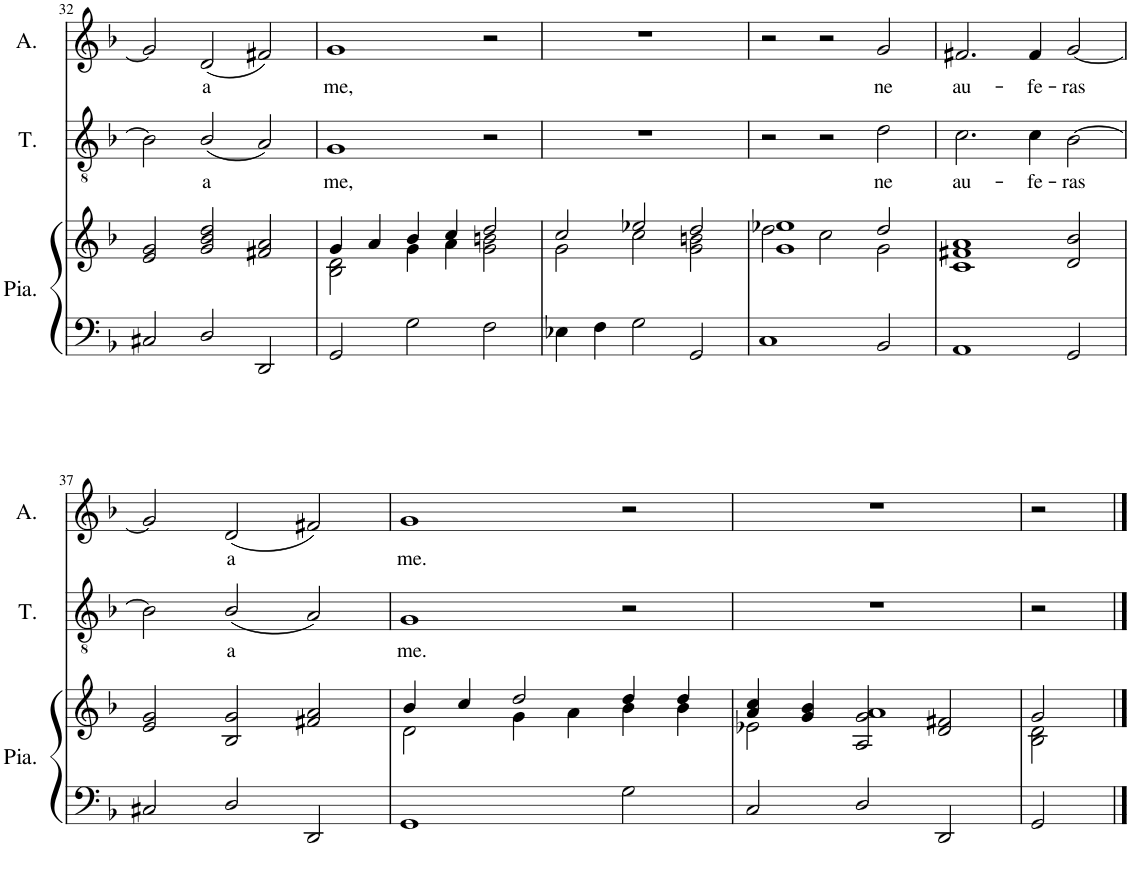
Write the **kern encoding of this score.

**kern	**kern	**kern	**text	**kern	**text
*part3	*part3	*part2	*part2	*part1	*part1
*staff4	*staff3	*staff2	*staff2	*staff1	*staff1
*I"Piano	*	*I"Ténor	*	*I"Alto	*
*I'Pia.	*	*I'T.	*	*I'A.	*
!!LO:PB:g=z
*clefF4	*clefG2	*clefGv2	*	*clefG2	*
*k[b-]	*k[b-]	*k[b-]	*	*k[b-]	*
*M3/2	*M3/2	*M3/2	*	*M3/2	*
=32	=32	=32	=32	=32	=32
*	*^	*	*	*	*
2C#X/	2e/ 2g/	1ryy	2B-\]	.	2g/]	.
!	!	!	!	!LO:LY:b	!	!LO:LY:b
2D/	2g/ 2b-/ 2dd/	.	(2B-/	a	(2d/	a
2DD/	2a/	2f#X/	2A/)	.	2f#X/)	.
=33	=33	=33	=33	=33	=33	=33
!	!	!	!	!LO:LY:b	!	!LO:LY:b
2GG/	4g/	2B-\ 2d\	1G	me,	1g	me,
.	4a/	.	.	.	.	.
2G\	4b-/	4g\	.	.	.	.
.	4cc/	4a\	.	.	.	.
2F\	2dd/	2g\ 2bn\	2r	.	2r	.
=34	=34	=34	=34	=34	=34	=34
4E-X\	2cc/	2g\	1.r	.	1.r	.
4F\	.	.	.	.	.	.
2G\	2ee-X/	2cc\	.	.	.	.
2GG/	2dd/	2g\ 2bn\	.	.	.	.
=35	=35	=35	=35	=35	=35	=35
1C	1g 1ee-X	2dd\	2r	.	2r	.
.	.	2cc\	2r	.	2r	.
!	!	!	!	!LO:LY:b	!	!LO:LY:b
2BB-/	2dd/	2g\	2d\	ne	2g/	ne
=36	=36	=36	=36	=36	=36	=36
!	!	!	!	!LO:LY:b	!	!LO:LY:b
1AA	1f#X 1a	1c	2.c\	au-	2.f#X/	au-
!	!	!	!	!LO:LY:b	!	!LO:LY:b
.	.	.	4c\	-fe-	4f#/	-fe-
!	!	!	!	!LO:LY:b	!	!LO:LY:b
2GG/	2d/ 2b-/	2ryy	[2B-\	-ras	[2g/	-ras
*	*v	*v	*	*	*	*
!!LO:LB:g=z
=37	=37	=37	=37	=37	=37
2C#X/	2e/ 2g/	2B-\]	.	2g/]	.
!	!	!	!LO:LY:b	!	!LO:LY:b
2D/	2B-/ 2g/	(2B-/	a	(2d/	a
2DD/	2f#X/ 2a/	2A/)	.	2f#X/)	.
=38	=38	=38	=38	=38	=38
*	*^	*	*	*	*
!	!	!	!	!LO:LY:b	!	!LO:LY:b
1GG	4b-/	2d\	1G	me.	1g	me.
.	4cc/	.	.	.	.	.
.	2dd/	4g\	.	.	.	.
.	.	4a\	.	.	.	.
2G\	4dd/	4b-\	2r	.	2r	.
.	4dd/	4b-\	.	.	.	.
=39	=39	=39	=39	=39	=39	=39
2C/	4a/ 4cc/	2e-X\	1.r	.	1.r	.
.	4g/ 4b-/	.	.	.	.	.
2D/	1a	2A/ 2g/	.	.	.	.
2DD/	.	2d/ 2f#X/	.	.	.	.
=40	=40	=40	=40	=40	=40	=40
2GG/	2g/	2B-\ 2d\	2r	.	2r	.
*	*v	*v	*	*	*	*
==	==	==	==	==	==
*-	*-	*-	*-	*-	*-
